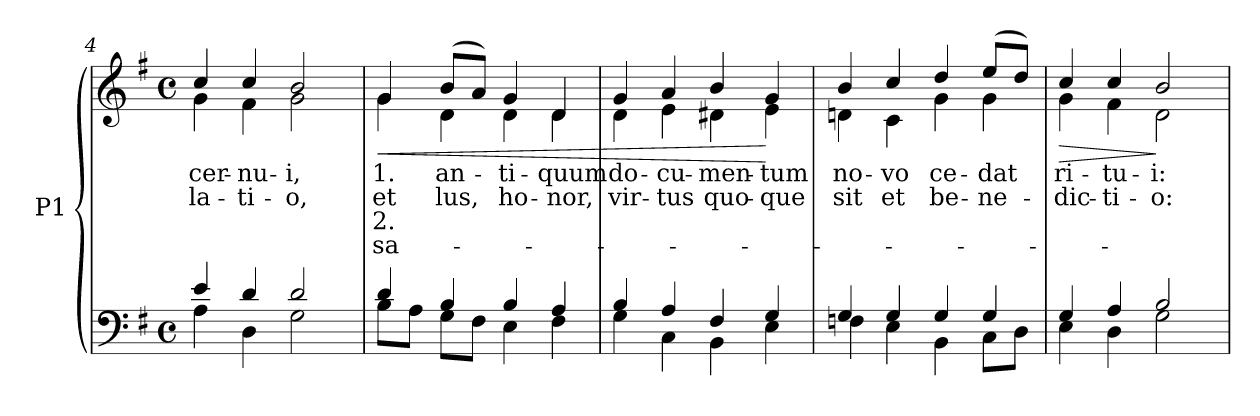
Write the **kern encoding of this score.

**kern	**kern	**text	**text	**text	**text	**dynam
*part1	*part1	*part1	*part1	*part1	*part1	*part1
*staff2	*staff1	*staff1	*staff1	*staff1	*staff1	*staff1/2
*I"P1	*	*	*	*	*	*
*clefF4	*clefG2	*	*	*	*	*
*k[f#]	*k[f#]	*	*	*	*	*
*G:	*G:	*	*	*	*	*
*M4/4	*M4/4	*	*	*	*	*
*met(c)	*met(c)	*	*	*	*	*
=4	=4	=4	=4	=4	=4	=4
*^	*	*	*	*	*	*
!	!	!	!LO:LY:b:color=#000000	!LO:LY:b:color=#000000	!	!	!
*	*	*^	*	*	*	*	*
4ei/	4Ai\	4cci/	4gi\	cer-	-la-	.	.	.
!	!	!	!	!LO:LY:b:color=#000000	!LO:LY:b:color=#000000	!	!	!
4di/	4Di\	4cci/	4f#i\	-nu-	-ti-	.	.	.
!	!	!	!	!LO:LY:b:color=#000000	!LO:LY:b:color=#000000	!	!	!
2di/	2Gi\	2bi/	2gi\	-i,	-o,	.	.	.
!!LO:LB:g=z	!!
=5	=5	=5	=5	=5	=5	=5	=5	=5
!	!	!	!	!LO:LY:b:color=#000000	!LO:LY:b:color=#000000	!LO:LY:b:color=#000000	!LO:LY:b:color=#000000	!LO:HP:b
4di/	8Bi\L	4gi/	4gi\	1.	et	2.	sa-	<
.	8Ai\J	.	.	.	.	.	.	.
!	!	!	!	!LO:LY:b:color=#000000	!LO:LY:b:color=#000000	!	!	!
4Bi/	8Gi\L	(8bi/L	4di\	an-	-lus,	.	.	.
.	8F#i\J	8ai/J)	.	.	.	.	.	.
!	!	!	!	!LO:LY:b:color=#000000	!LO:LY:b:color=#000000	!	!	!
4Bi/	4Ei\	4gi/	4di\	-ti-	ho-	.	.	.
!	!	!	!	!LO:LY:b:color=#000000	!LO:LY:b:color=#000000	!	!	!
4Ai/	4F#i\	4di/	4di\	-quum	-nor,	.	.	.
=6	=6	=6	=6	=6	=6	=6	=6	=6
!	!	!	!	!LO:LY:b:color=#000000	!LO:LY:b:color=#000000	!	!	!
4Bi/	4Gi\	4gi/	4di\	do-	vir-	.	.	.
!	!	!	!	!LO:LY:b:color=#000000	!LO:LY:b:color=#000000	!	!	!
4Ai/	4Ci\	4ai/	4ei\	-cu-	-tus	.	.	.
!	!	!	!	!LO:LY:b:color=#000000	!LO:LY:b:color=#000000	!	!	!
4F#i/	4BBi\	4bi/	4d#Xi\	-men-	quo-	.	.	.
!	!	!	!	!LO:LY:b:color=#000000	!LO:LY:b:color=#000000	!	!	!
4Gi/	4Ei\	4gi/	4ei\	-tum	-que	.	.	[
=7	=7	=7	=7	=7	=7	=7	=7	=7
!	!	!	!	!LO:LY:b:color=#000000	!LO:LY:b:color=#000000	!	!	!
4Gi/	4Fni\	4bi/	4dni\	no-	sit	.	.	.
!	!	!	!	!LO:LY:b:color=#000000	!LO:LY:b:color=#000000	!	!	!
4Gi/	4Ei\	4cci/	4ci\	-vo	et	.	.	.
!	!	!	!	!LO:LY:b:color=#000000	!LO:LY:b:color=#000000	!	!	!
4Gi/	4BBi\	4ddi/	4gi\	ce-	be-	.	.	.
!	!	!	!	!LO:LY:b:color=#000000	!LO:LY:b:color=#000000	!	!	!
4Gi/	8Ci\L	(8eei/L	4gi\	-dat	-ne-	.	.	.
.	8Di\J	8ddi/J)	.	.	.	.	.	.
=8	=8	=8	=8	=8	=8	=8	=8	=8
!	!	!	!	!LO:LY:b:color=#000000	!LO:LY:b:color=#000000	!	!	!LO:HP:b
4Gi/	4Ei\	4cci/	4gi\	ri-	-dic-	.	.	>
!	!	!	!	!LO:LY:b:color=#000000	!LO:LY:b:color=#000000	!	!	!
4Ai/	4Di\	4cci/	4f#i\	-tu-	-ti-	.	.	.
!	!	!	!	!LO:LY:b:color=#000000	!LO:LY:b:color=#000000	!	!	!
2Bi/	2Gi\	2bi/	2di\	-i:	-o:	.	.	]
*v	*v	*	*	*	*	*	*	*
*	*v	*v	*	*	*	*	*
=	=	=	=	=	=	=
*-	*-	*-	*-	*-	*-	*-
